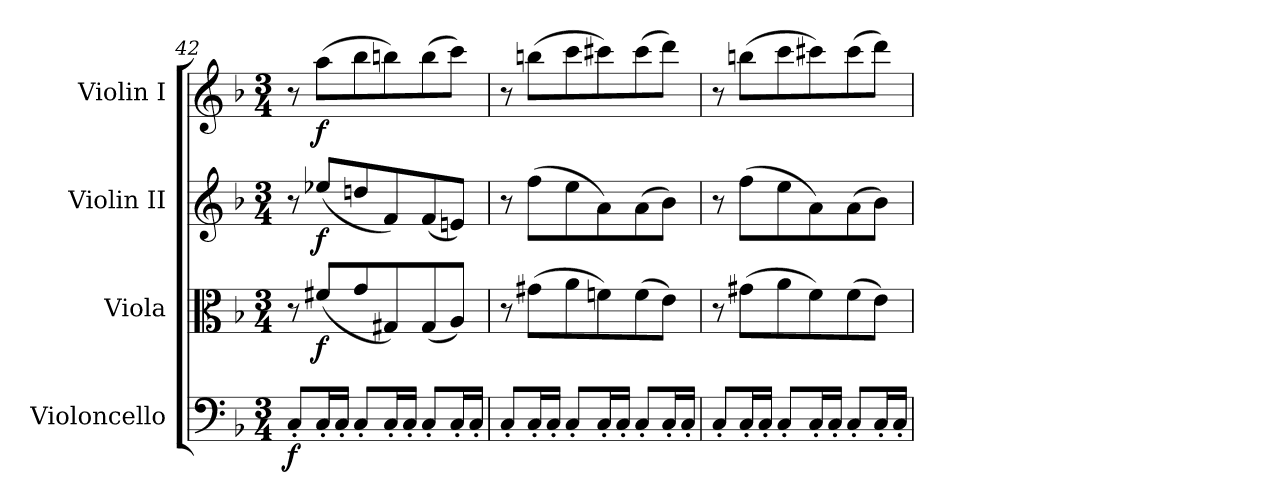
**kern	**dynam	**kern	**dynam	**kern	**dynam	**kern	**dynam
*part4	*part4	*part3	*part3	*part2	*part2	*part1	*part1
*staff4	*staff4	*staff3	*staff3	*staff2	*staff2	*staff1	*staff1
*I"Violoncello	*	*I"Viola	*	*I"Violin II	*	*I"Violin I	*
*I'Vc	*	*I'Vla	*	*I'Vln	*	*I'Vln	*
*clefF4	*	*clefC3	*	*clefG2	*	*clefG2	*
*k[b-]	*	*k[b-]	*	*k[b-]	*	*k[b-]	*
*M3/4	*	*M3/4	*	*M3/4	*	*M3/4	*
=42	=42	=42	=42	=42	=42	=42	=42
!	!LO:DY:b	!	!	!	!	!	!
8C'/L	f	8r	.	8r	.	8r	.
!	!	!	!LO:DY:b	!	!LO:DY:b	!	!LO:DY:b
16C'/L	.	(<8f#X/L	f	(<8ee-X/L	f	(>8aa\L	f
16C'/JJ	.	.	.	.	.	.	.
8C'/L	.	8g/	.	8ddn/	.	8bb-\	.
16C'/L	.	8G#X/)	.	8f/)	.	8bbn\)	.
16C'/JJ	.	.	.	.	.	.	.
8C'/L	.	(<8G#/	.	(<8f/	.	(>8bb\	.
16C'/L	.	8A/J)	.	8en/J)	.	8ccc\J)	.
16C'/JJ	.	.	.	.	.	.	.
=43	=43	=43	=43	=43	=43	=43	=43
8C'/L	.	8r	.	8r	.	8r	.
16C'/L	.	(>8g#X\L	.	(>8ff\L	.	(>8bbn\L	.
16C'/JJ	.	.	.	.	.	.	.
8C'/L	.	8a\	.	8ee\	.	8ccc\	.
16C'/L	.	8fn\)	.	8a\)	.	8ccc#X\)	.
16C'/JJ	.	.	.	.	.	.	.
8C'/L	.	(>8f\	.	(>8a\	.	(>8ccc#\	.
16C'/L	.	8e\J)	.	8b-\J)	.	8ddd\J)	.
16C'/JJ	.	.	.	.	.	.	.
!!LO:PB:g=z
=44	=44	=44	=44	=44	=44	=44	=44
8C'/L	.	8r	.	8r	.	8r	.
16C'/L	.	(>8g#X\L	.	(>8ff\L	.	(>8bbn\L	.
16C'/JJ	.	.	.	.	.	.	.
8C'/L	.	8a\	.	8ee\	.	8ccc\	.
16C'/L	.	8f\)	.	8a\)	.	8ccc#X\)	.
16C'/JJ	.	.	.	.	.	.	.
8C'/L	.	(>8f\	.	(>8a\	.	(>8ccc#\	.
16C'/L	.	8e\J)	.	8b-\J)	.	8ddd\J)	.
16C'/JJ	.	.	.	.	.	.	.
=	=	=	=	=	=	=	=
*-	*-	*-	*-	*-	*-	*-	*-
